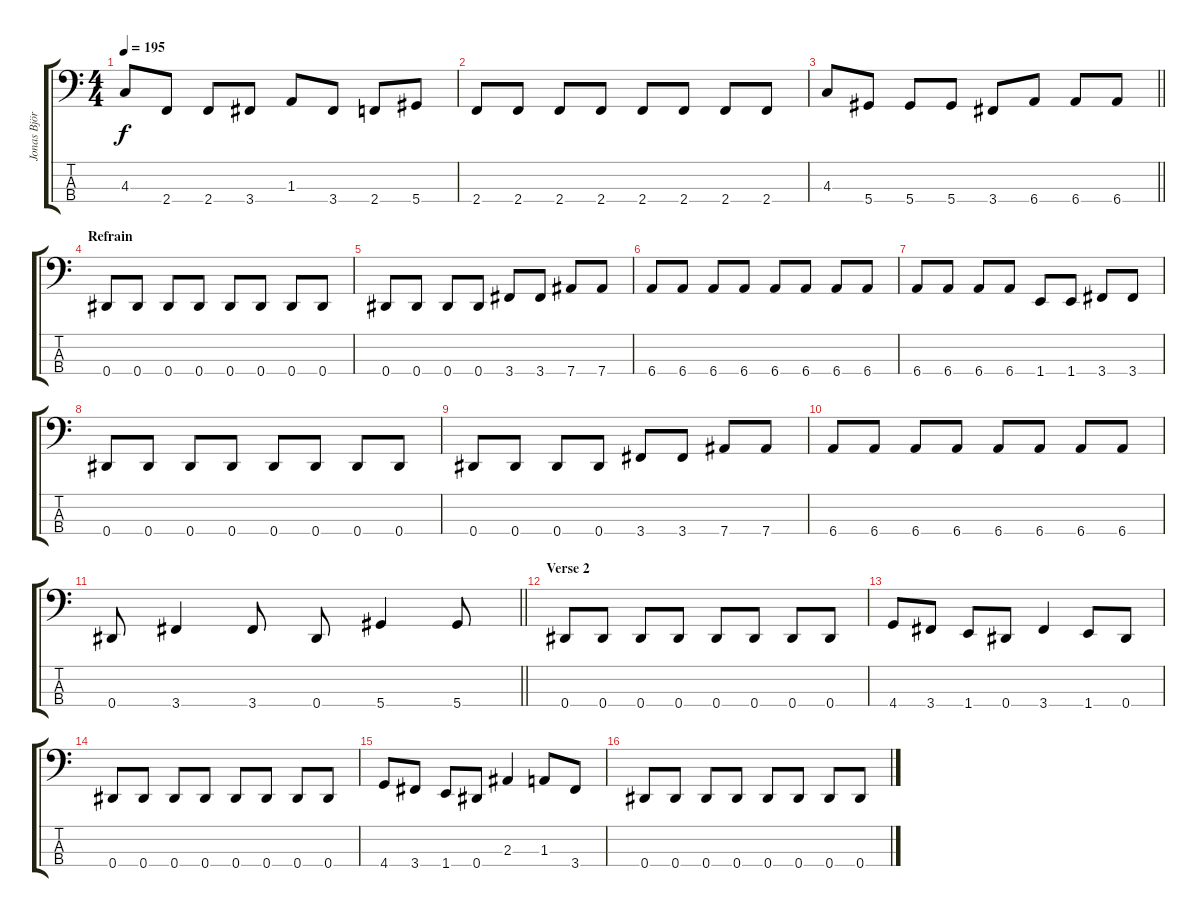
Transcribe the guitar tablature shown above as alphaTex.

\track ("Jonas Björler" "Jonas Björ") {instrument electricbasspick}
\staff {score tabs}
\tuning (Gb2 Db2 Ab1 Eb1) {hide}
\ts (4 4)
\tempo 195
\clef f4
\ks c
4.3.8{dy f} 2.4.8 2.4.8 3.4.8 1.3.8 3.4.8 2.4.8 5.4.8 |
2.4.8 2.4.8 2.4.8 2.4.8 2.4.8 2.4.8 2.4.8 2.4.8 |
\barLineRight lightlight
4.3.8 5.4.8 5.4.8 5.4.8 3.4.8 6.4.8 6.4.8 6.4.8 |
\section ("" "Refrain")
0.4.8 0.4.8 0.4.8 0.4.8 0.4.8 0.4.8 0.4.8 0.4.8 |
0.4.8 0.4.8 0.4.8 0.4.8 3.4.8 3.4.8 7.4.8 7.4.8 |
6.4.8 6.4.8 6.4.8 6.4.8 6.4.8 6.4.8 6.4.8 6.4.8 |
6.4.8 6.4.8 6.4.8 6.4.8 1.4.8 1.4.8 3.4.8 3.4.8 |
0.4.8 0.4.8 0.4.8 0.4.8 0.4.8 0.4.8 0.4.8 0.4.8 |
0.4.8 0.4.8 0.4.8 0.4.8 3.4.8 3.4.8 7.4.8 7.4.8 |
6.4.8 6.4.8 6.4.8 6.4.8 6.4.8 6.4.8 6.4.8 6.4.8 |
\barLineRight lightlight
0.4.8 3.4.4 3.4.8 0.4.8 5.4.4 5.4.8 |
\section ("" "Verse 2")
0.4.8 0.4.8 0.4.8 0.4.8 0.4.8 0.4.8 0.4.8 0.4.8 |
4.4.8 3.4.8 1.4.8 0.4.8 3.4.4 1.4.8 0.4.8 |
0.4.8 0.4.8 0.4.8 0.4.8 0.4.8 0.4.8 0.4.8 0.4.8 |
4.4.8 3.4.8 1.4.8 0.4.8 2.3.4 1.3.8 3.4.8 |
0.4.8 0.4.8 0.4.8 0.4.8 0.4.8 0.4.8 0.4.8 0.4.8
